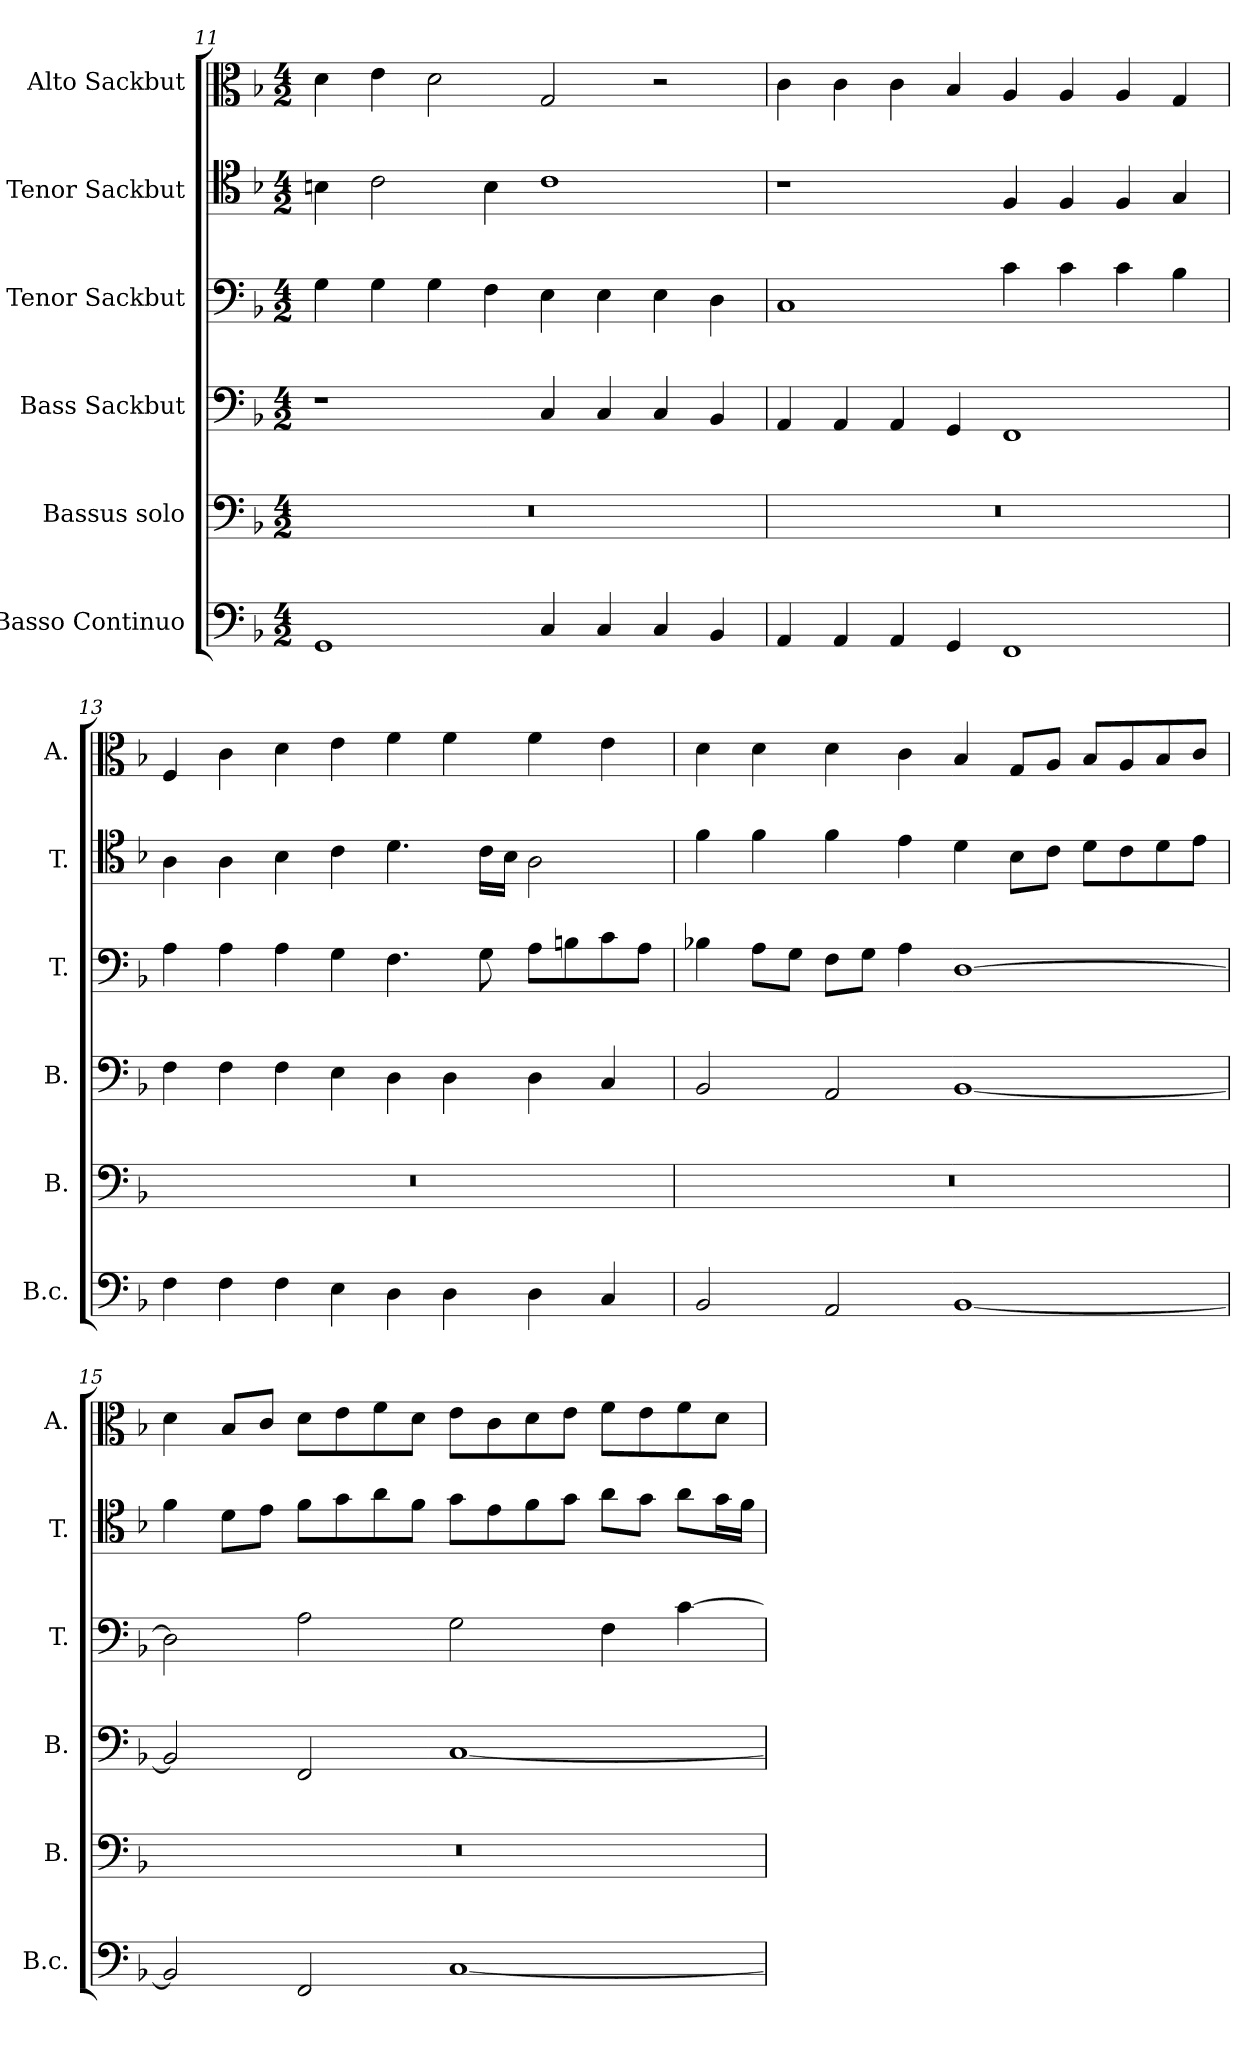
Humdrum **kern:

**kern	**kern	**kern	**kern	**kern	**kern
*part6	*part5	*part4	*part3	*part2	*part1
*staff6	*staff5	*staff4	*staff3	*staff2	*staff1
*I"Basso Continuo	*I"Bassus solo	*I"Bass Sackbut	*I"Tenor Sackbut	*I"Tenor Sackbut	*I"Alto Sackbut
*I'B.c.	*I'B.	*I'B.	*I'T.	*I'T.	*I'A.
*clefF4	*clefF4	*clefF4	*clefF4	*clefC4	*clefC3
*k[b-]	*k[b-]	*k[b-]	*k[b-]	*k[b-]	*k[b-]
*F:	*F:	*F:	*F:	*F:	*F:
*M4/2	*M4/2	*M4/2	*M4/2	*M4/2	*M4/2
=11	=11	=11	=11	=11	=11
!	!LO:N:vis=1	!	!	!	!
1GGi	0r	1r	4Gi\	4Bni\	4di\
.	.	.	4Gi\	2ci\	4ei\
.	.	.	4Gi\	.	2di\
.	.	.	4Fi\	4Bi\	.
4Ci/	.	4Ci/	4Ei\	1ci	2Gi/
4Ci/	.	4Ci/	4Ei\	.	.
4Ci/	.	4Ci/	4Ei\	.	2r
4BB-i/	.	4BB-i/	4Di\	.	.
=12	=12	=12	=12	=12	=12
!	!LO:N:vis=1	!	!	!	!
4AAi/	0r	4AAi/	1Ci	1r	4ci\
4AAi/	.	4AAi/	.	.	4ci\
4AAi/	.	4AAi/	.	.	4ci\
4GGi/	.	4GGi/	.	.	4B-i/
1FFi	.	1FFi	4ci\	4Fi/	4Ai/
.	.	.	4ci\	4Fi/	4Ai/
.	.	.	4ci\	4Fi/	4Ai/
.	.	.	4B-i\	4Gi/	4Gi/
!!LO:LB:g=z
=13	=13	=13	=13	=13	=13
!	!LO:N:vis=1	!	!	!	!
4Fi\	0r	4Fi\	4Ai\	4Ai\	4Fi/
4Fi\	.	4Fi\	4Ai\	4Ai\	4ci\
4Fi\	.	4Fi\	4Ai\	4B-i\	4di\
4Ei\	.	4Ei\	4Gi\	4ci\	4ei\
4Di\	.	4Di\	4.Fi\	4.di\	4fi\
4Di\	.	4Di\	.	.	4fi\
.	.	.	8Gi\	16ci\LL	.
.	.	.	.	16B-i\JJ	.
4Di\	.	4Di\	8Ai\L	2Ai\	4fi\
.	.	.	8Bni\	.	.
4Ci/	.	4Ci/	8ci\	.	4ei\
.	.	.	8Ai\J	.	.
=14	=14	=14	=14	=14	=14
!	!LO:N:vis=1	!	!	!	!
2BB-i/	0r	2BB-i/	4B-Xi\	4fi\	4di\
.	.	.	8Ai\L	4fi\	4di\
.	.	.	8Gi\J	.	.
2AAi/	.	2AAi/	8Fi\L	4fi\	4di\
.	.	.	8Gi\J	.	.
.	.	.	4Ai\	4ei\	4ci\
[1BB-i	.	[1BB-i	[1Di	4di\	4B-i/
.	.	.	.	8B-i\L	8Gi/L
.	.	.	.	8ci\J	8Ai/J
.	.	.	.	8di\L	8B-i/L
.	.	.	.	8ci\	8Ai/
.	.	.	.	8di\	8B-i/
.	.	.	.	8ei\J	8ci/J
!!LO:LB:g=z
=15	=15	=15	=15	=15	=15
!	!LO:N:vis=1	!	!	!	!
2BB-i/]	0r	2BB-i/]	2Di\]	4fi\	4di\
.	.	.	.	8di\L	8B-i/L
.	.	.	.	8ei\J	8ci/J
2FFi/	.	2FFi/	2Ai\	8fi\L	8di\L
.	.	.	.	8gi\	8ei\
.	.	.	.	8ai\	8fi\
.	.	.	.	8fi\J	8di\J
[1Ci	.	[1Ci	2Gi\	8gi\L	8ei\L
.	.	.	.	8ei\	8ci\
.	.	.	.	8fi\	8di\
.	.	.	.	8gi\J	8ei\J
.	.	.	4Fi\	8ai\L	8fi\L
.	.	.	.	8gi\J	8ei\
.	.	.	[4ci\	8ai\L	8fi\
.	.	.	.	16gi\L	8di\J
.	.	.	.	16fi\JJ	.
=	=	=	=	=	=
*-	*-	*-	*-	*-	*-
